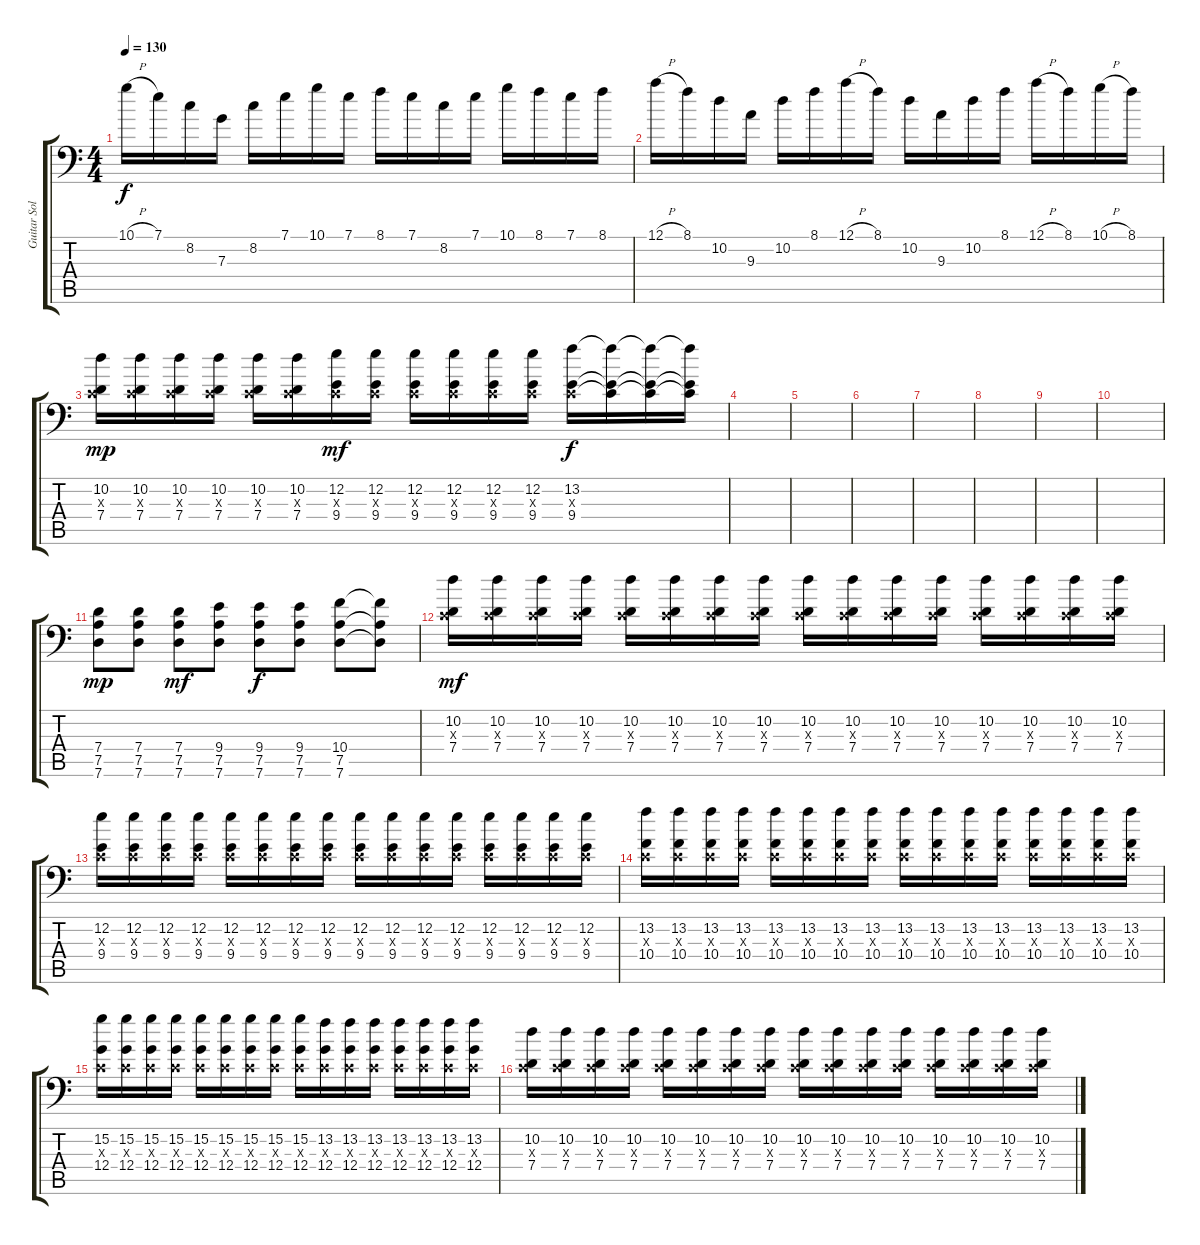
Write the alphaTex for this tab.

\track ("Guitar Solo " "Guitar Sol") {instrument distortionguitar}
\staff {score tabs}
\tuning (A3 E3 C3 G2 D2 G1) {hide}
\ts (4 4)
\tempo 130
\clef f4
\ks c
10.1{h}.16{dy f} 7.1.16 8.2.16 7.3.16 8.2.16 7.1.16 10.1.16 7.1.16 8.1.16 7.1.16 8.2.16 7.1.16 10.1.16 8.1.16 7.1.16 8.1.16 |
12.1{h}.16 8.1.16 10.2.16 9.3.16 10.2.16 8.1.16 12.1{h}.16 8.1.16 10.2.16 9.3.16 10.2.16 8.1.16 12.1{h}.16 8.1.16 10.1{h}.16 8.1.16 |
(10.2 0.3{x} 7.4).16{dy mp} (10.2 0.3{x} 7.4).16 (10.2 0.3{x} 7.4).16 (10.2 0.3{x} 7.4).16 (10.2 0.3{x} 7.4).16 (10.2 0.3{x} 7.4).16 (12.2 0.3{x} 9.4).16{dy mf} (12.2 0.3{x} 9.4).16 (12.2 0.3{x} 9.4).16 (12.2 0.3{x} 9.4).16 (12.2 0.3{x} 9.4).16 (12.2 0.3{x} 9.4).16 (13.2 0.3{x} 9.4).16{dy f} (13.2{t} 0.3{t} 9.4{t}).16 (13.2{t} 0.3{t} 9.4{t}).16 (13.2{t} 0.3{t} 9.4{t}).16 |
|
|
|
|
|
|
|
(7.4 7.5 7.6).8{dy mp} (7.4 7.5 7.6).8 (7.4 7.5 7.6).8{dy mf} (9.4 7.5 7.6).8 (9.4 7.5 7.6).8{dy f} (9.4 7.5 7.6).8 (10.4 7.5 7.6).8 (10.4{t} 7.5{t} 7.6{t}).8 |
(10.2 0.3{x} 7.4).16{dy mf} (10.2 0.3{x} 7.4).16 (10.2 0.3{x} 7.4).16 (10.2 0.3{x} 7.4).16 (10.2 0.3{x} 7.4).16 (10.2 0.3{x} 7.4).16 (10.2 0.3{x} 7.4).16 (10.2 0.3{x} 7.4).16 (10.2 0.3{x} 7.4).16 (10.2 0.3{x} 7.4).16 (10.2 0.3{x} 7.4).16 (10.2 0.3{x} 7.4).16 (10.2 0.3{x} 7.4).16 (10.2 0.3{x} 7.4).16 (10.2 0.3{x} 7.4).16 (10.2 0.3{x} 7.4).16 |
(12.2 0.3{x} 9.4).16 (12.2 0.3{x} 9.4).16 (12.2 0.3{x} 9.4).16 (12.2 0.3{x} 9.4).16 (12.2 0.3{x} 9.4).16 (12.2 0.3{x} 9.4).16 (12.2 0.3{x} 9.4).16 (12.2 0.3{x} 9.4).16 (12.2 0.3{x} 9.4).16 (12.2 0.3{x} 9.4).16 (12.2 0.3{x} 9.4).16 (12.2 0.3{x} 9.4).16 (12.2 0.3{x} 9.4).16 (12.2 0.3{x} 9.4).16 (12.2 0.3{x} 9.4).16 (12.2 0.3{x} 9.4).16 |
(13.2 0.3{x} 10.4).16 (13.2 0.3{x} 10.4).16 (13.2 0.3{x} 10.4).16 (13.2 0.3{x} 10.4).16 (13.2 0.3{x} 10.4).16 (13.2 0.3{x} 10.4).16 (13.2 0.3{x} 10.4).16 (13.2 0.3{x} 10.4).16 (13.2 0.3{x} 10.4).16 (13.2 0.3{x} 10.4).16 (13.2 0.3{x} 10.4).16 (13.2 0.3{x} 10.4).16 (13.2 0.3{x} 10.4).16 (13.2 0.3{x} 10.4).16 (13.2 0.3{x} 10.4).16 (13.2 0.3{x} 10.4).16 |
(15.2 0.3{x} 12.4).16 (15.2 0.3{x} 12.4).16 (15.2 0.3{x} 12.4).16 (15.2 0.3{x} 12.4).16 (15.2 0.3{x} 12.4).16 (15.2 0.3{x} 12.4).16 (15.2 0.3{x} 12.4).16 (15.2 0.3{x} 12.4).16 (15.2 0.3{x} 12.4).16 (13.2 0.3{x} 12.4).16 (13.2 0.3{x} 12.4).16 (13.2 0.3{x} 12.4).16 (13.2 0.3{x} 12.4).16 (13.2 0.3{x} 12.4).16 (13.2 0.3{x} 12.4).16 (13.2 0.3{x} 12.4).16 |
(10.2 0.3{x} 7.4).16 (10.2 0.3{x} 7.4).16 (10.2 0.3{x} 7.4).16 (10.2 0.3{x} 7.4).16 (10.2 0.3{x} 7.4).16 (10.2 0.3{x} 7.4).16 (10.2 0.3{x} 7.4).16 (10.2 0.3{x} 7.4).16 (10.2 0.3{x} 7.4).16 (10.2 0.3{x} 7.4).16 (10.2 0.3{x} 7.4).16 (10.2 0.3{x} 7.4).16 (10.2 0.3{x} 7.4).16 (10.2 0.3{x} 7.4).16 (10.2 0.3{x} 7.4).16 (10.2 0.3{x} 7.4).16
